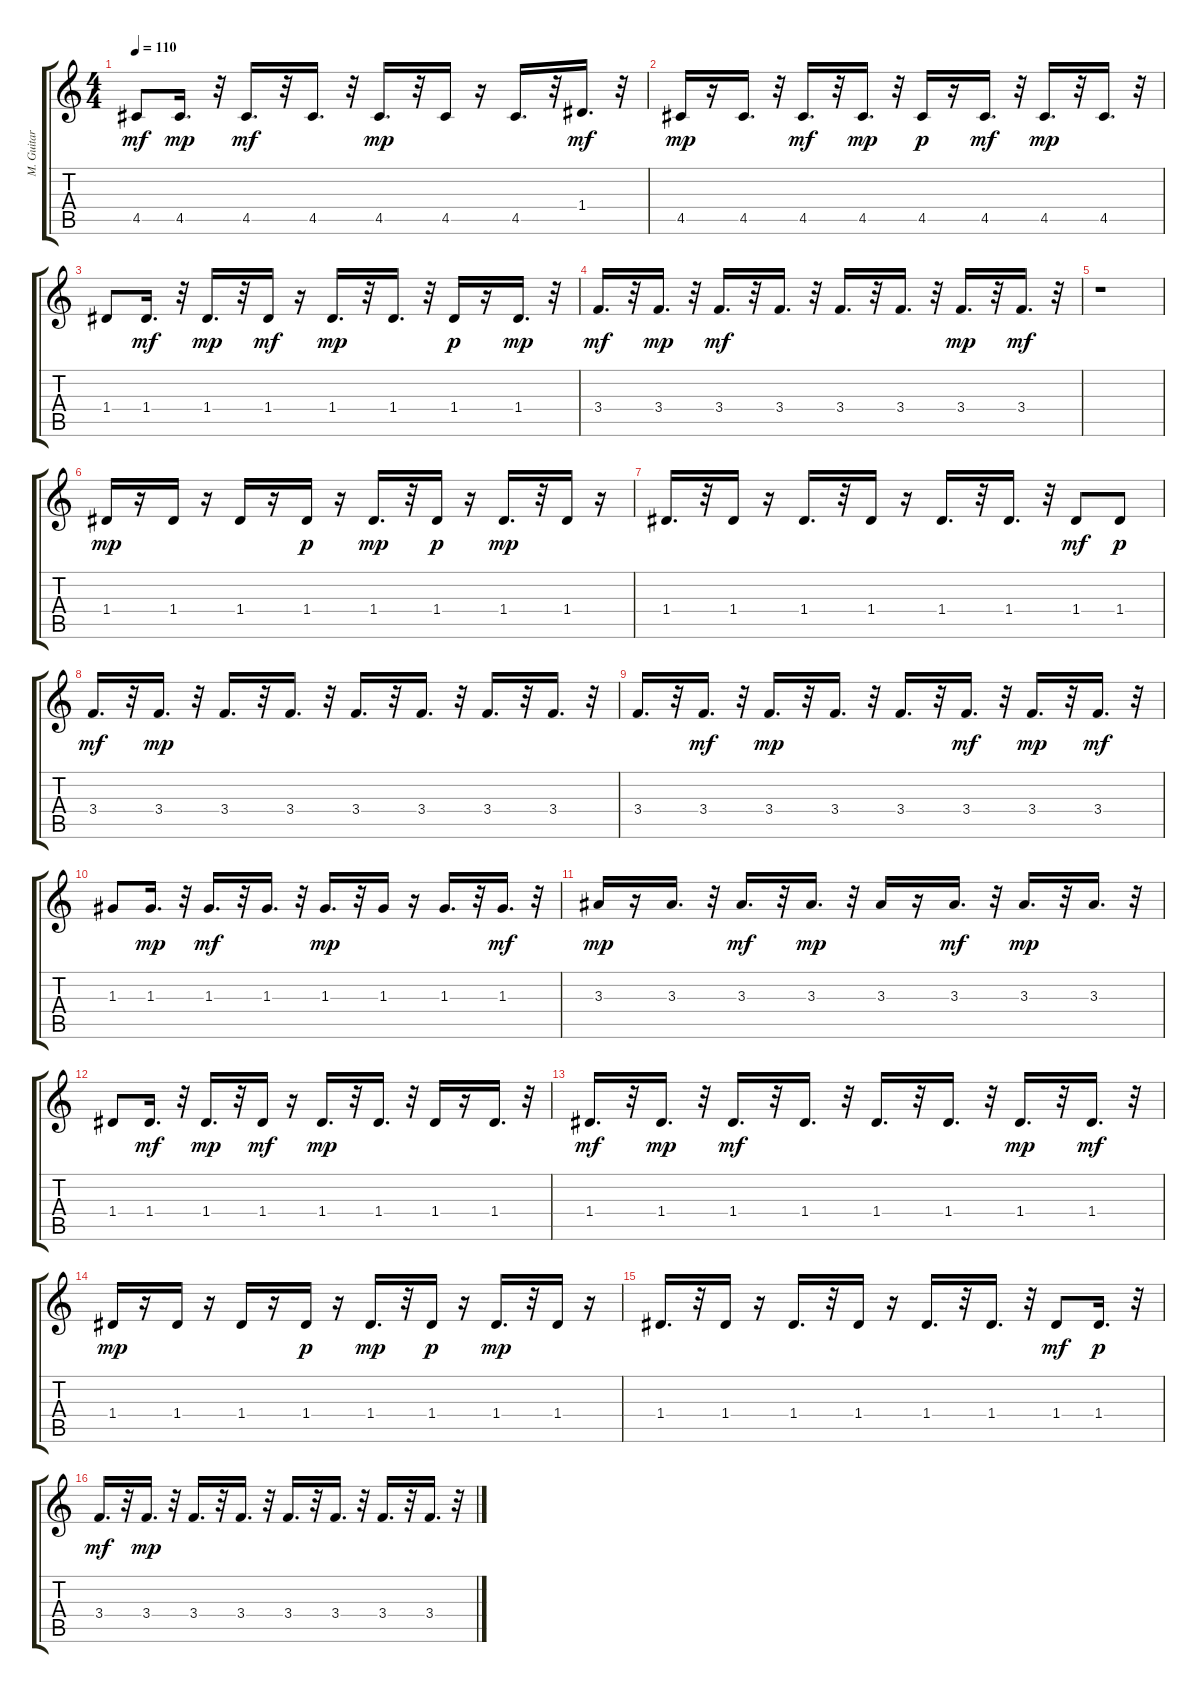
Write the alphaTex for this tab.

\track ("M. Guitar" "M. Guitar") {instrument electricguitarmuted}
\staff {score tabs}
\tuning (E4 B3 G3 D3 A2 E2) {hide}
\ts (4 4)
\tempo 110
\clef g2
\ks c
4.5.8{dy mf} 4.5.16{d dy mp} r.32 4.5.16{d dy mf} r.32 4.5.16{d} r.32 4.5.16{d dy mp} r.32 4.5.16 r.16 4.5.16{d} r.32 1.4.16{d dy mf} r.32 |
4.5.16{dy mp} r.16 4.5.16{d} r.32 4.5.16{d dy mf} r.32 4.5.16{d dy mp} r.32 4.5.16{dy p} r.16 4.5.16{d dy mf} r.32 4.5.16{d dy mp} r.32 4.5.16{d} r.32 |
1.4.8 1.4.16{d dy mf} r.32 1.4.16{d dy mp} r.32 1.4.16{dy mf} r.16 1.4.16{d dy mp} r.32 1.4.16{d} r.32 1.4.16{dy p} r.16 1.4.16{d dy mp} r.32 |
3.4.16{d dy mf} r.32 3.4.16{d dy mp} r.32 3.4.16{d dy mf} r.32 3.4.16{d} r.32 3.4.16{d} r.32 3.4.16{d} r.32 3.4.16{d dy mp} r.32 3.4.16{d dy mf} r.32 |
r.1 |
1.4.16{dy mp} r.16 1.4.16 r.16 1.4.16 r.16 1.4.16{dy p} r.16 1.4.16{d dy mp} r.32 1.4.16{dy p} r.16 1.4.16{d dy mp} r.32 1.4.16 r.16 |
1.4.16{d} r.32 1.4.16 r.16 1.4.16{d} r.32 1.4.16 r.16 1.4.16{d} r.32 1.4.16{d} r.32 1.4.8{dy mf} 1.4.8{dy p} |
3.4.16{d dy mf} r.32 3.4.16{d dy mp} r.32 3.4.16{d} r.32 3.4.16{d} r.32 3.4.16{d} r.32 3.4.16{d} r.32 3.4.16{d} r.32 3.4.16{d} r.32 |
3.4.16{d} r.32 3.4.16{d dy mf} r.32 3.4.16{d dy mp} r.32 3.4.16{d} r.32 3.4.16{d} r.32 3.4.16{d dy mf} r.32 3.4.16{d dy mp} r.32 3.4.16{d dy mf} r.32 |
1.3.8 1.3.16{d dy mp} r.32 1.3.16{d dy mf} r.32 1.3.16{d} r.32 1.3.16{d dy mp} r.32 1.3.16 r.16 1.3.16{d} r.32 1.3.16{d dy mf} r.32 |
3.3.16{dy mp} r.16 3.3.16{d} r.32 3.3.16{d dy mf} r.32 3.3.16{d dy mp} r.32 3.3.16 r.16 3.3.16{d dy mf} r.32 3.3.16{d dy mp} r.32 3.3.16{d} r.32 |
1.4.8 1.4.16{d dy mf} r.32 1.4.16{d dy mp} r.32 1.4.16{dy mf} r.16 1.4.16{d dy mp} r.32 1.4.16{d} r.32 1.4.16 r.16 1.4.16{d} r.32 |
1.4.16{d dy mf} r.32 1.4.16{d dy mp} r.32 1.4.16{d dy mf} r.32 1.4.16{d} r.32 1.4.16{d} r.32 1.4.16{d} r.32 1.4.16{d dy mp} r.32 1.4.16{d dy mf} r.32 |
1.4.16{dy mp} r.16 1.4.16 r.16 1.4.16 r.16 1.4.16{dy p} r.16 1.4.16{d dy mp} r.32 1.4.16{dy p} r.16 1.4.16{d dy mp} r.32 1.4.16 r.16 |
1.4.16{d} r.32 1.4.16 r.16 1.4.16{d} r.32 1.4.16 r.16 1.4.16{d} r.32 1.4.16{d} r.32 1.4.8{dy mf} 1.4.16{d dy p} r.32 |
3.4.16{d dy mf} r.32 3.4.16{d dy mp} r.32 3.4.16{d} r.32 3.4.16{d} r.32 3.4.16{d} r.32 3.4.16{d} r.32 3.4.16{d} r.32 3.4.16{d} r.32
